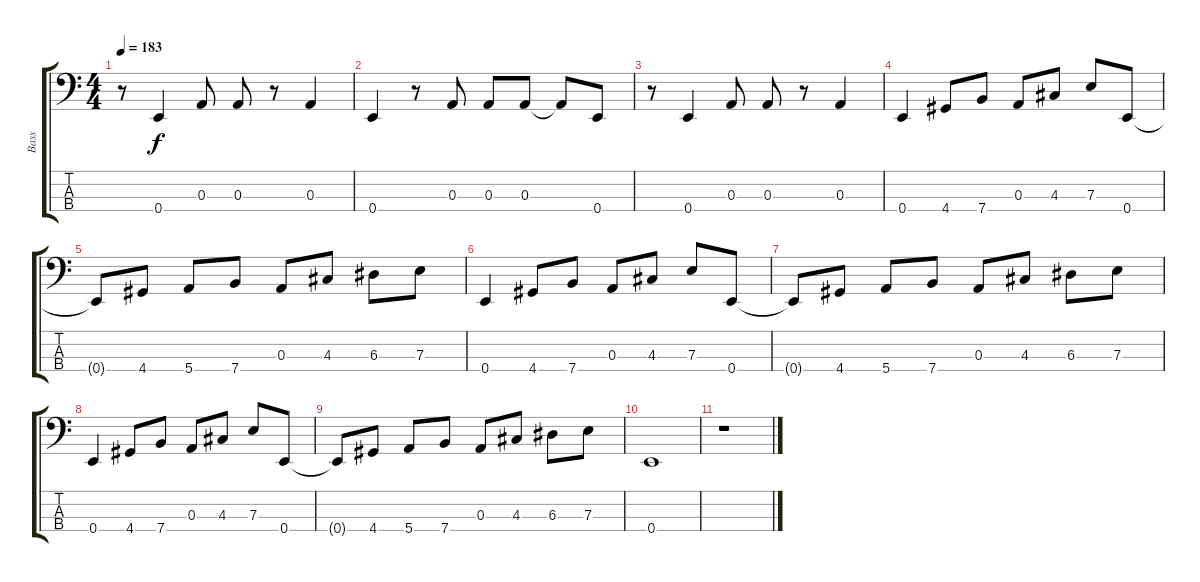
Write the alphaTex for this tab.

\track ("Bass" "Bass") {instrument electricbassfinger}
\staff {score tabs}
\tuning (G2 D2 A1 E1) {hide}
\ts (4 4)
\tempo 183
\clef f4
\ks c
r.8{dy f} 0.4.4 0.3.8 0.3.8 r.8 0.3.4 |
0.4.4 r.8 0.3.8 0.3.8 0.3.8 0.3{t}.8 0.4.8 |
r.8 0.4.4 0.3.8 0.3.8 r.8 0.3.4 |
0.4.4 4.4.8 7.4.8 0.3.8 4.3.8 7.3.8 0.4.8 |
0.4{t}.8 4.4.8 5.4.8 7.4.8 0.3.8 4.3.8 6.3.8 7.3.8 |
0.4.4 4.4.8 7.4.8 0.3.8 4.3.8 7.3.8 0.4.8 |
0.4{t}.8 4.4.8 5.4.8 7.4.8 0.3.8 4.3.8 6.3.8 7.3.8 |
0.4.4 4.4.8 7.4.8 0.3.8 4.3.8 7.3.8 0.4.8 |
0.4{t}.8 4.4.8 5.4.8 7.4.8 0.3.8 4.3.8 6.3.8 7.3.8 |
0.4.1 |
r.1
